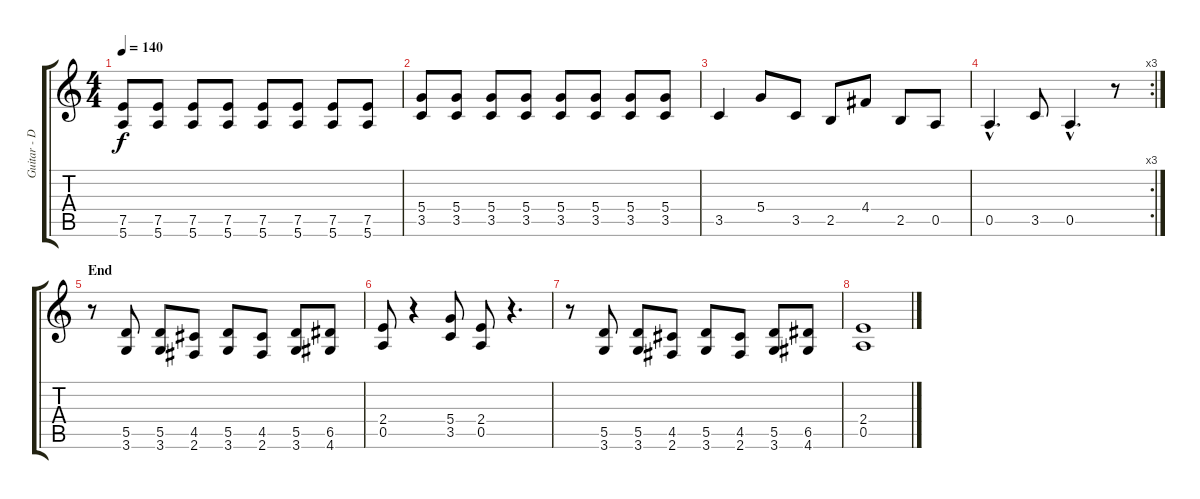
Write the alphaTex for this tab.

\track ("Guitar - Dzindzer" "Guitar - D") {instrument distortionguitar}
\staff {score tabs}
\tuning (E4 B3 G3 D3 A2 E2) {hide}
\ts (4 4)
\tempo 140
\clef g2
\ks c
(7.5 5.6).8{dy f} (7.5 5.6).8 (7.5 5.6).8 (7.5 5.6).8 (7.5 5.6).8 (7.5 5.6).8 (7.5 5.6).8 (7.5 5.6).8 |
(5.4 3.5).8 (5.4 3.5).8 (5.4 3.5).8 (5.4 3.5).8 (5.4 3.5).8 (5.4 3.5).8 (5.4 3.5).8 (5.4 3.5).8 |
3.5.4 5.4.8 3.5.8 2.5.8 4.4.8 2.5.8 0.5.8 |
\rc 3
0.5{hac}.4{d} 3.5.8 0.5{hac}.4{d} r.8 |
\section ("" "End")
r.8 (5.5 3.6).8 (5.5 3.6).8 (4.5 2.6).8 (5.5 3.6).8 (4.5 2.6).8 (5.5 3.6).8 (6.5 4.6).8 |
(2.4 0.5).8 r.4 (5.4 3.5).8 (2.4 0.5).8 r.4{d} |
r.8 (5.5 3.6).8 (5.5 3.6).8 (4.5 2.6).8 (5.5 3.6).8 (4.5 2.6).8 (5.5 3.6).8 (6.5 4.6).8 |
(2.4 0.5).1
